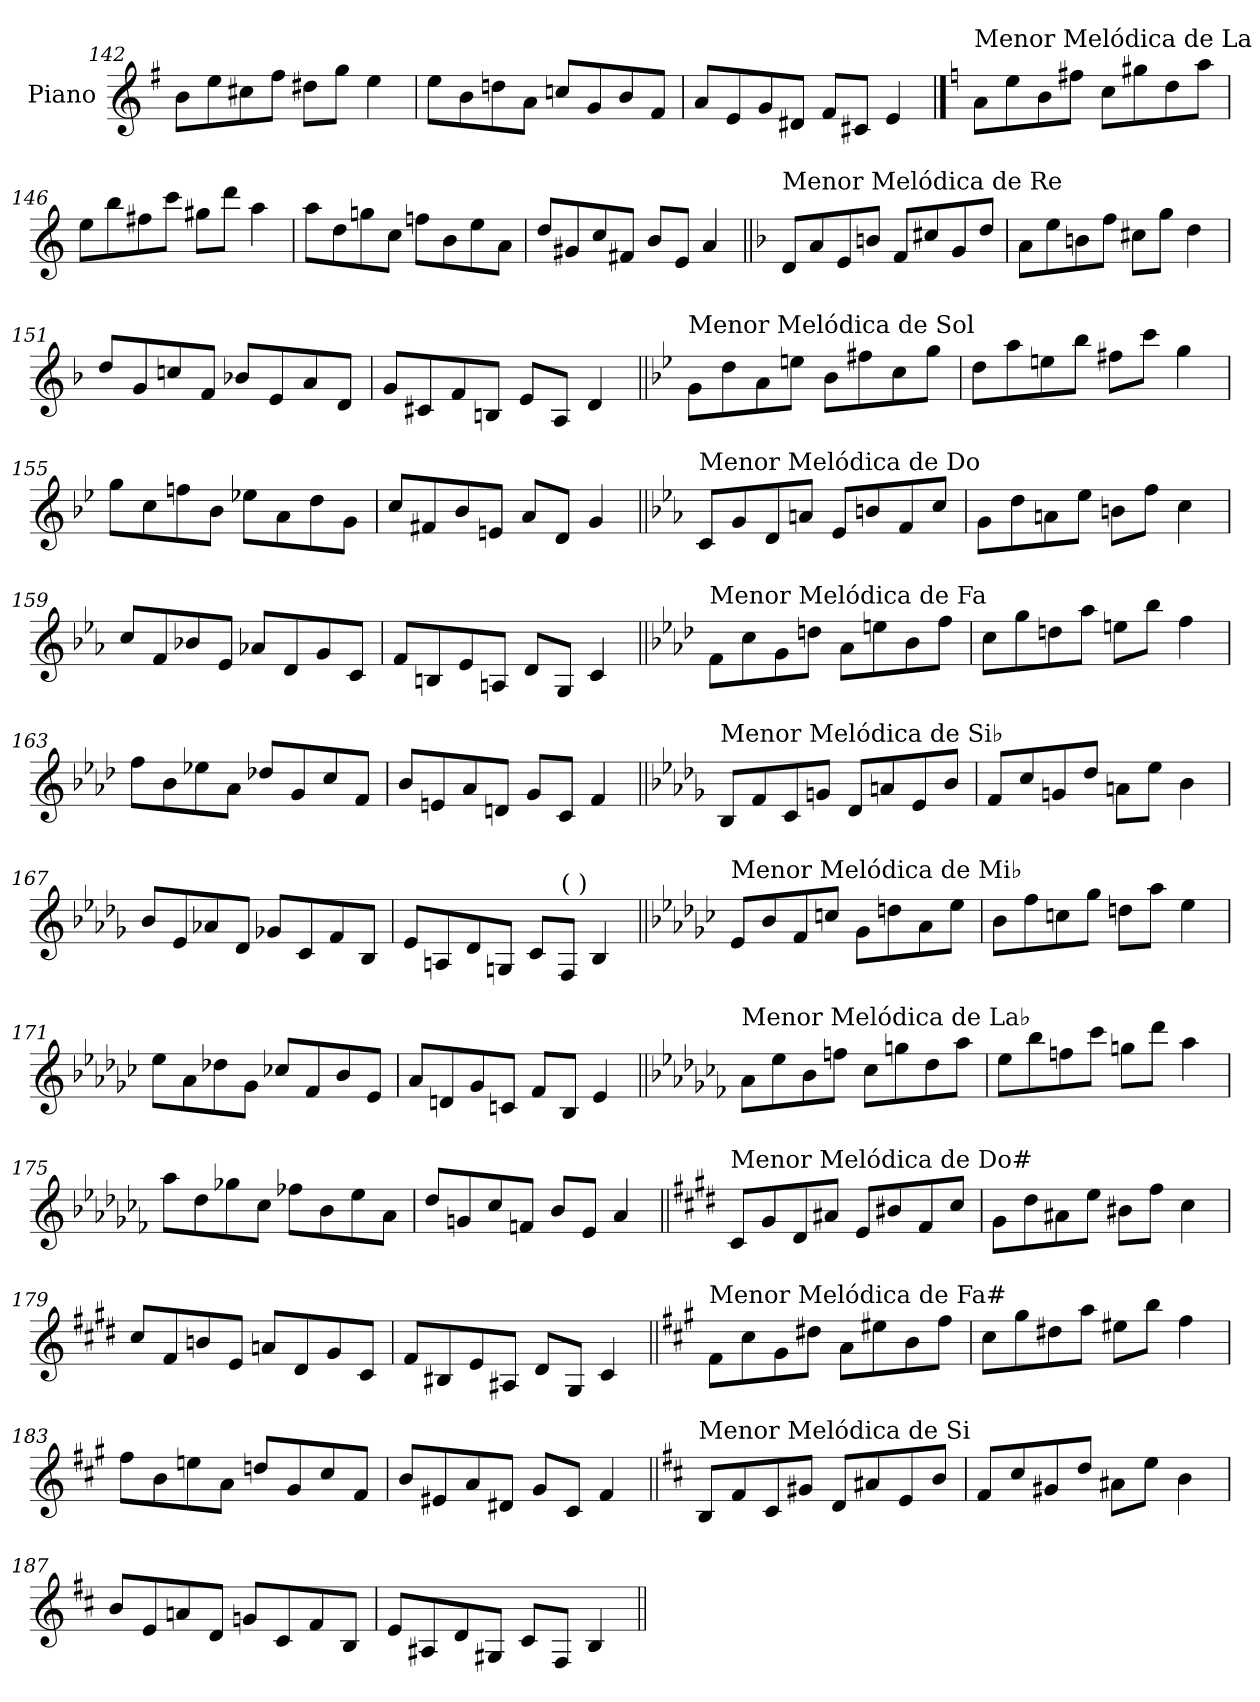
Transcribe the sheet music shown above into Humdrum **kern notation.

**kern
*part1
*staff1
*I"Piano
*I'Pno.
*clefG2
*k[f#]
=142
8b\L
8ee\
8cc#X\
8ff#\J
8dd#X\L
8gg\J
4ee\
=143
8ee\L
8b\
8ddn\
8a\J
8ccn/L
8g/
8b/
8f#/J
=144
8a/L
8e/
8g/
8d#X/J
8f#/L
8c#X/J
4e/
!!LO:PB:g=z
==145
*k[]
!LO:TX:a:t=Menor Melódica de La
8a\L
8ee\
8b\
8ff#X\J
8cc\L
8gg#X\
8dd\
8aa\J
=146
8ee\L
8bb\
8ff#X\
8ccc\J
8gg#X\L
8ddd\J
4aa\
=147
8aa\L
8dd\
8ggn\
8cc\J
8ffn\L
8b\
8ee\
8a\J
=148
8dd/L
8g#X/
8cc/
8f#X/J
8b/L
8e/J
4a/
!!LO:LB:g=z
=149||
*k[b-]
!LO:TX:a:t=Menor Melódica de Re
8d/L
8a/
8e/
8bn/J
8f/L
8cc#X/
8g/
8dd/J
=150
8a\L
8ee\
8bn\
8ff\J
8cc#X\L
8gg\J
4dd\
=151
8dd/L
8g/
8ccn/
8f/J
8b-X/L
8e/
8a/
8d/J
=152
8g/L
8c#X/
8f/
8Bn/J
8e/L
8A/J
4d/
!!LO:LB:g=z
=153||
*k[b-e-]
!LO:TX:a:t=Menor Melódica de Sol
8g\L
8dd\
8a\
8een\J
8b-\L
8ff#X\
8cc\
8gg\J
=154
8dd\L
8aa\
8een\
8bb-\J
8ff#X\L
8ccc\J
4gg\
=155
8gg\L
8cc\
8ffn\
8b-\J
8ee-X\L
8a\
8dd\
8g\J
=156
8cc/L
8f#X/
8b-/
8en/J
8a/L
8d/J
4g/
!!LO:LB:g=z
=157||
*k[b-e-a-]
!LO:TX:a:t=Menor Melódica de Do
8c/L
8g/
8d/
8an/J
8e-/L
8bn/
8f/
8cc/J
=158
8g\L
8dd\
8an\
8ee-\J
8bn\L
8ff\J
4cc\
=159
8cc/L
8f/
8b-X/
8e-/J
8a-X/L
8d/
8g/
8c/J
=160
8f/L
8Bn/
8e-/
8An/J
8d/L
8G/J
4c/
!!LO:LB:g=z
=161||
*k[b-e-a-d-]
!LO:TX:a:t=Menor Melódica de Fa
8f\L
8cc\
8g\
8ddn\J
8a-\L
8een\
8b-\
8ff\J
=162
8cc\L
8gg\
8ddn\
8aa-\J
8een\L
8bb-\J
4ff\
=163
8ff\L
8b-\
8ee-X\
8a-\J
8dd-X/L
8g/
8cc/
8f/J
=164
8b-/L
8en/
8a-/
8dn/J
8g/L
8c/J
4f/
!!LO:LB:g=z
=165||
*k[b-e-a-d-g-]
!LO:TX:a:t=Menor Melódica de Si♭
8B-/L
8f/
8c/
8gn/J
8d-/L
8an/
8e-/
8b-/J
=166
8f/L
8cc/
8gn/
8dd-/J
8an\L
8ee-\J
4b-\
=167
8b-/L
8e-/
8a-X/
8d-/J
8g-X/L
8c/
8f/
8B-/J
=168
8e-/L
8An/
8d-/
8Gn/J
8c/L
!LO:TX:a:t=(    )
8F/J
4B-/
!!LO:LB:g=z
=169||
*k[b-e-a-d-g-c-]
!LO:TX:a:t=Menor Melódica de Mi♭
8e-/L
8b-/
8f/
8ccn/J
8g-\L
8ddn\
8a-\
8ee-\J
=170
8b-\L
8ff\
8ccn\
8gg-\J
8ddn\L
8aa-\J
4ee-\
=171
8ee-\L
8a-\
8dd-X\
8g-\J
8cc-X/L
8f/
8b-/
8e-/J
=172
8a-/L
8dn/
8g-/
8cn/J
8f/L
8B-/J
4e-/
!!LO:LB:g=z
=173||
*k[b-e-a-d-g-c-f-]
!LO:TX:a:t=Menor Melódica de La♭
8a-\L
8ee-\
8b-\
8ffn\J
8cc-\L
8ggn\
8dd-\
8aa-\J
=174
8ee-\L
8bb-\
8ffn\
8ccc-\J
8ggn\L
8ddd-\J
4aa-\
=175
8aa-\L
8dd-\
8gg-X\
8cc-\J
8ff-X\L
8b-\
8ee-\
8a-\J
=176
8dd-/L
8gn/
8cc-/
8fn/J
8b-/L
8e-/J
4a-/
!!LO:LB:g=z
=177||
*k[f#c#g#d#]
!LO:TX:a:t=Menor Melódica de Do#
8c#/L
8g#/
8d#/
8a#X/J
8e/L
8b#X/
8f#/
8cc#/J
=178
8g#\L
8dd#\
8a#X\
8ee\J
8b#X\L
8ff#\J
4cc#\
=179
8cc#/L
8f#/
8bn/
8e/J
8an/L
8d#/
8g#/
8c#/J
=180
8f#/L
8B#X/
8e/
8A#X/J
8d#/L
8G#/J
4c#/
!!LO:LB:g=z
=181||
*k[f#c#g#]
!LO:TX:a:t=Menor Melódica de Fa#
8f#\L
8cc#\
8g#\
8dd#X\J
8a\L
8ee#X\
8b\
8ff#\J
=182
8cc#\L
8gg#\
8dd#X\
8aa\J
8ee#X\L
8bb\J
4ff#\
=183
8ff#\L
8b\
8een\
8a\J
8ddn/L
8g#/
8cc#/
8f#/J
=184
8b/L
8e#X/
8a/
8d#X/J
8g#/L
8c#/J
4f#/
!!LO:LB:g=z
=185||
*k[f#c#]
!LO:TX:a:t=Menor Melódica de Si
8B/L
8f#/
8c#/
8g#X/J
8d/L
8a#X/
8e/
8b/J
=186
8f#/L
8cc#/
8g#X/
8dd/J
8a#X\L
8ee\J
4b\
=187
8b/L
8e/
8an/
8d/J
8gn/L
8c#/
8f#/
8B/J
=188
8e/L
8A#X/
8d/
8G#X/J
8c#/L
8F#/J
4B/
=||
*-
